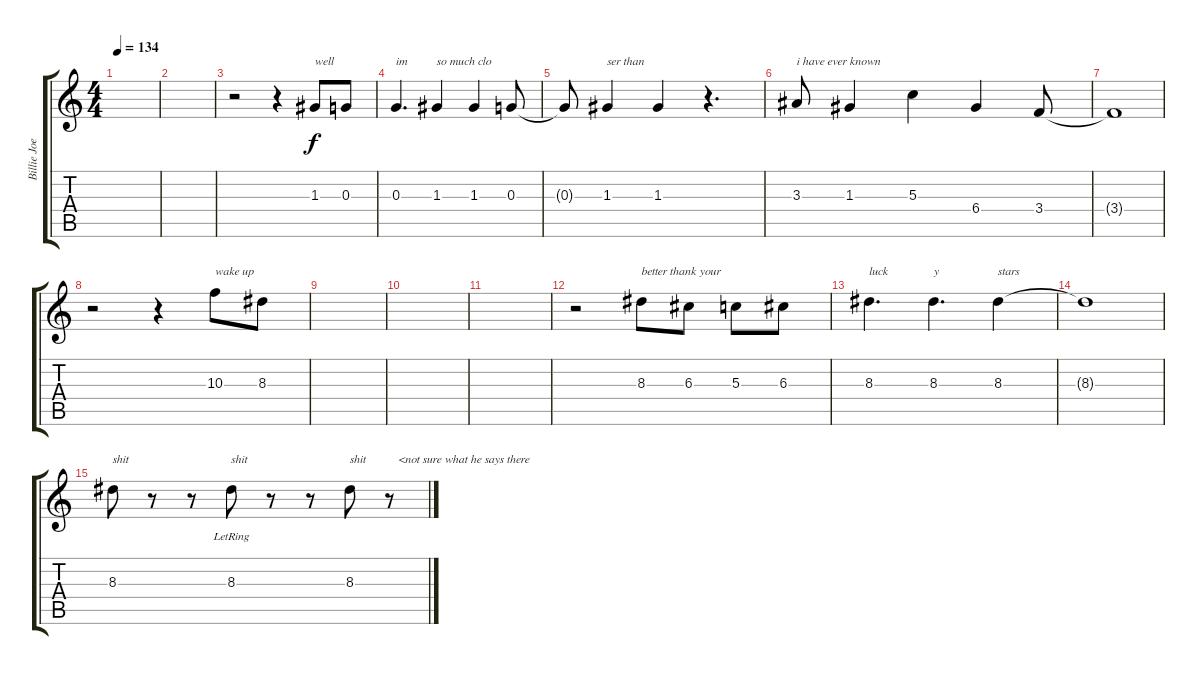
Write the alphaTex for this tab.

\track ("Billie Joe(voice)" "Billie Joe") {instrument distortionguitar}
\staff {score tabs}
\tuning (E4 B3 G3 D3 A2 E2) {hide}
\ts (4 4)
\tempo 134
\clef g2
\ks c
|
|
r.2 r.4 1.3.8{txt "well"} 0.3.8 |
0.3.4{d txt "im"} 1.3.4{txt "so much clo "} 1.3.4 0.3.8 |
0.3{t}.8 1.3.4{txt "ser than"} 1.3.4 r.4{d} |
3.3.8{txt "i have ever known"} 1.3.4 5.3.4 6.4.4 3.4.8 |
3.4{t}.1 |
r.2 r.4 10.3.8{txt "wake up"} 8.3.8 |
|
|
|
r.2 8.3.8{txt "better thank your "} 6.3.8 5.3.8 6.3.8 |
8.3.4{d txt "luck"} 8.3.4{d txt "y"} 8.3.4{txt "stars"} |
8.3{t}.1 |
8.3.8{txt "shit"} r.8 r.8 8.3{lr}.8{txt "shit"} r.8 r.8 8.3.8{txt "shit"} r.8{txt "   <not sure what he says there"}
